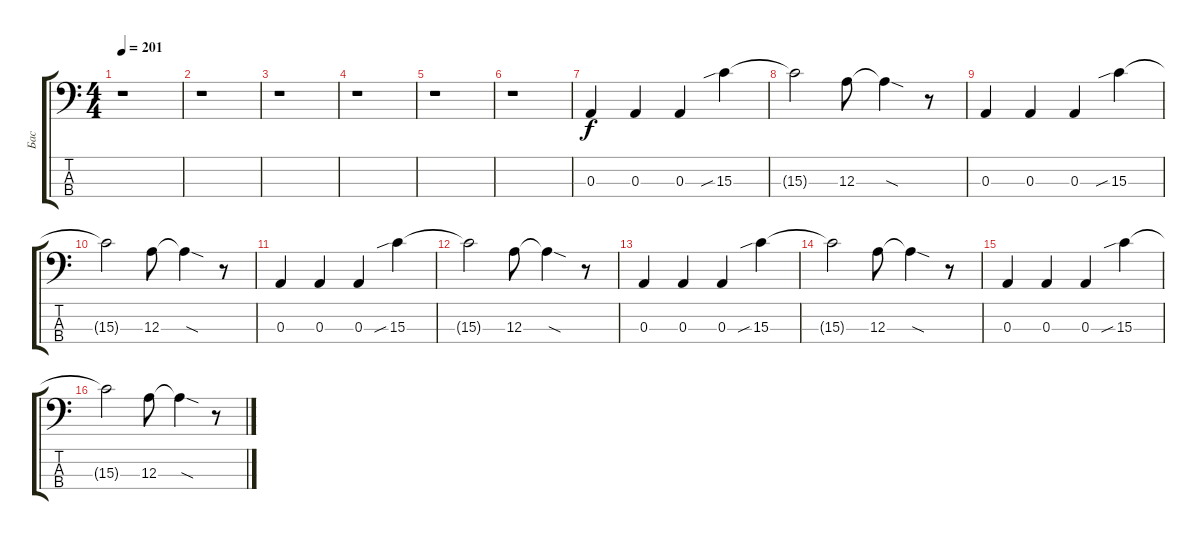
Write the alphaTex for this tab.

\track ("Бас" "Бас") {instrument electricbasspick}
\staff {score tabs}
\tuning (G2 D2 A1 E1) {hide}
\ts (4 4)
\tempo 201
\clef f4
\ks c
r.1{dy f} |
r.1 |
r.1 |
r.1 |
r.1 |
r.1 |
0.3.4 0.3.4 0.3.4 15.3{sib}.4 |
15.3{t}.2 12.3.8 12.3{sod t}.4 r.8 |
0.3.4 0.3.4 0.3.4 15.3{sib}.4 |
15.3{t}.2 12.3.8 12.3{sod t}.4 r.8 |
0.3.4 0.3.4 0.3.4 15.3{sib}.4 |
15.3{t}.2 12.3.8 12.3{sod t}.4 r.8 |
0.3.4 0.3.4 0.3.4 15.3{sib}.4 |
15.3{t}.2 12.3.8 12.3{sod t}.4 r.8 |
0.3.4 0.3.4 0.3.4 15.3{sib}.4 |
15.3{t}.2 12.3.8 12.3{sod t}.4 r.8
